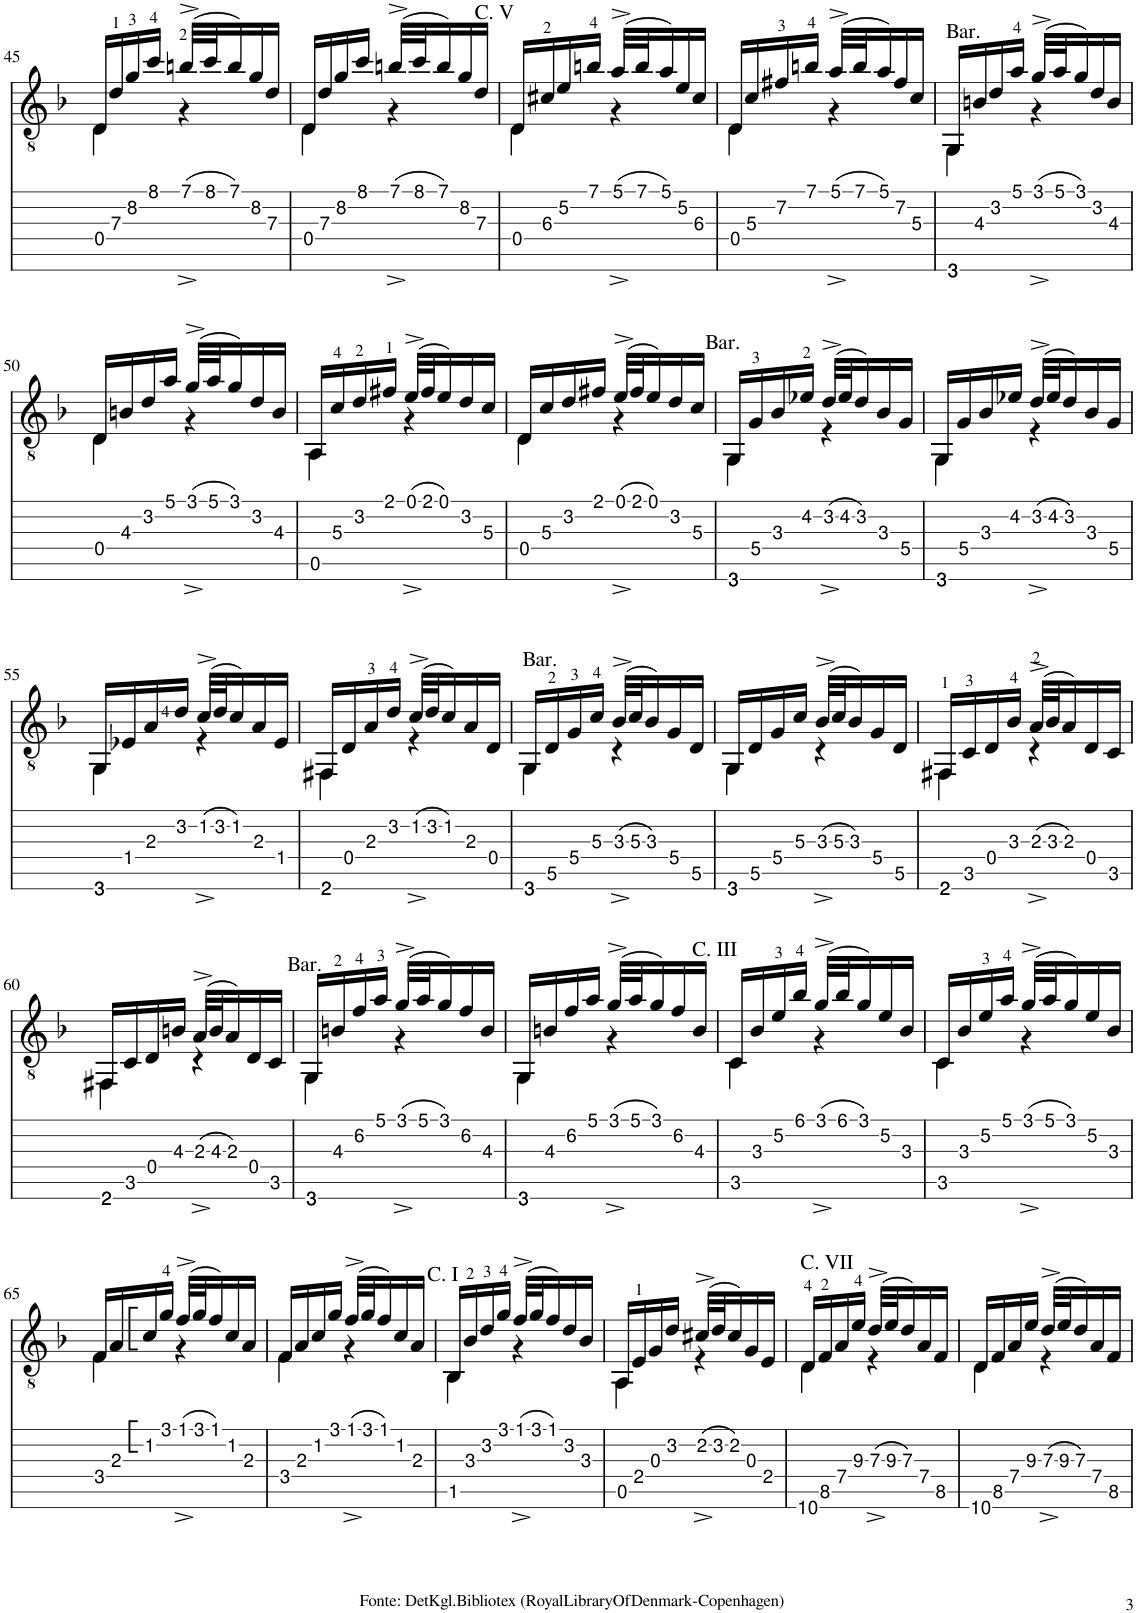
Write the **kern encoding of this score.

**kern	**kern
*part1	*part1
*staff2	*staff1
*I"Guitar	*
*I'Guit.	*
!!LO:PB:g=z
*	*clefGv2
*k[b-]	*k[b-]
*M2/4	*M2/4
=45	=45
*^	*^
16DLL	4D	16D/LL	4D\
16dJ	.	16d/	.
16gL	.	16g/	.
16ccJJ	.	16cc/JJ	.
32bn^LLL	4r	(32bn^/LLL	4r
32ccJ	.	32cc/J	.
16bJ	.	16b/)	.
16gL	.	16g/	.
16dJJ	.	16d/JJ	.
=46	=46	=46	=46
16DLL	4D	16D/LL	4D\
16dJ	.	16d/	.
16gL	.	16g/	.
16ccJJ	.	16cc/JJ	.
32bn^LLL	4r	(32bn^/LLL	4r
32ccJ	.	32cc/J	.
16bJ	.	16b/)	.
16gL	.	16g/	.
16dJJ	.	16d/JJ	.
=47	=47	=47	=47
!	!	!LO:TX:a:t=C. V	!
16DLL	4D	16D/LL	4D\
16c#XJ	.	16c#X/	.
16eL	.	16e/	.
16bnJJ	.	16bn/JJ	.
32a^LLL	4r	(32a^/LLL	4r
32bJ	.	32b/J	.
16aJ	.	16a/)	.
16eL	.	16e/	.
16c#JJ	.	16c#/JJ	.
=48	=48	=48	=48
16DLL	4D	16D/LL	4D\
16cJ	.	16c/	.
16f#L	.	16f#X/	.
16bnJJ	.	16bn/JJ	.
32a^LLL	4r	(32a^/LLL	4r
32bJ	.	32b/J	.
16aJ	.	16a/)	.
16f#L	.	16f#/	.
16cJJ	.	16c/JJ	.
=49	=49	=49	=49
!	!	!LO:TX:a:t=Bar.	!
16GGLL	4GG	16GG/LL	4GG\
16BnJ	.	16Bn/	.
16dL	.	16d/	.
16aJJ	.	16a/JJ	.
32g^LLL	4r	(32g^/LLL	4r
32aJ	.	32a/J	.
16gJ	.	16g/)	.
16dL	.	16d/	.
16BJJ	.	16B/JJ	.
!!LO:LB:g=z	!!
=50	=50	=50	=50
16DLL	4D	16D/LL	4D\
16BnJ	.	16Bn/	.
16dL	.	16d/	.
16aJJ	.	16a/JJ	.
32g^LLL	4r	(32g^/LLL	4r
32aJ	.	32a/J	.
16gJ	.	16g/)	.
16dL	.	16d/	.
16BJJ	.	16B/JJ	.
=51	=51	=51	=51
16AALL	4AA	16AA/LL	4AA\
16cJ	.	16c/	.
16dL	.	16d/	.
16f#XJJ	.	16f#X/JJ	.
32e^LLL	4r	(32e^/LLL	4r
32f#J	.	32f#/J	.
16eJ	.	16e/)	.
16dL	.	16d/	.
16cJJ	.	16c/JJ	.
=52	=52	=52	=52
16DLL	4D	16D/LL	4D\
16cJ	.	16c/	.
16dL	.	16d/	.
16f#XJJ	.	16f#X/JJ	.
32e^LLL	4r	(32e^/LLL	4r
32f#J	.	32f#/J	.
16eJ	.	16e/)	.
16dL	.	16d/	.
16cJJ	.	16c/JJ	.
=53	=53	=53	=53
!	!	!LO:TX:a:t=Bar.	!
16GGLL	4GG	16GG/LL	4GG\
16GJ	.	16G/	.
16B-L	.	16B-/	.
16e-XJJ	.	16e-X/JJ	.
32d^LLL	4r	(32d^/LLL	4r
32e-J	.	32e-/J	.
16dJ	.	16d/)	.
16B-L	.	16B-/	.
16GJJ	.	16G/JJ	.
=54	=54	=54	=54
16GGLL	4GG	16GG/LL	4GG\
16GJ	.	16G/	.
16B-L	.	16B-/	.
16e-XJJ	.	16e-X/JJ	.
32d^LLL	4r	(32d^/LLL	4r
32e-J	.	32e-/J	.
16dJ	.	16d/)	.
16B-L	.	16B-/	.
16GJJ	.	16G/JJ	.
!!LO:LB:g=z	!!
=55	=55	=55	=55
16GGLL	4GG	16GG/LL	4GG\
16E-XJ	.	16E-X/	.
16AL	.	16A/	.
16dJJ	.	16d/JJ	.
32c^LLL	4r	(32c^/LLL	4r
32dJ	.	32d/J	.
16cJ	.	16c/)	.
16AL	.	16A/	.
16E-JJ	.	16E-/JJ	.
=56	=56	=56	=56
16FF#XLL	4FF#	16FF#X/LL	4FF#\
16DJ	.	16D/	.
16AL	.	16A/	.
16dJJ	.	16d/JJ	.
32c^LLL	4r	(32c^/LLL	4r
32dJ	.	32d/J	.
16cJ	.	16c/)	.
16AL	.	16A/	.
16DJJ	.	16D/JJ	.
=57	=57	=57	=57
!	!	!LO:TX:a:t=Bar.	!
16GGLL	4GG	16GG/LL	4GG\
16DJ	.	16D/	.
16GL	.	16G/	.
16cJJ	.	16c/JJ	.
32B-^LLL	4r	(32B-^/LLL	4r
32cJ	.	32c/J	.
16B-J	.	16B-/)	.
16GL	.	16G/	.
16DJJ	.	16D/JJ	.
=58	=58	=58	=58
16GGLL	4GG	16GG/LL	4GG\
16DJ	.	16D/	.
16GL	.	16G/	.
16cJJ	.	16c/JJ	.
32B-^LLL	4r	(32B-^/LLL	4r
32cJ	.	32c/J	.
16B-J	.	16B-/)	.
16GL	.	16G/	.
16DJJ	.	16D/JJ	.
=59	=59	=59	=59
16FF#XLL	4FF#	16FF#X/LL	4FF#\
16CJ	.	16C/	.
16DL	.	16D/	.
16B-JJ	.	16B-/JJ	.
32A^LLL	4r	(32A^/LLL	4r
32B-J	.	32B-/J	.
16AJ	.	16A/)	.
16DL	.	16D/	.
16CJJ	.	16C/JJ	.
!!LO:LB:g=z	!!
=60	=60	=60	=60
16FF#XLL	4FF#	16FF#X/LL	4FF#\
16CJ	.	16C/	.
16DL	.	16D/	.
16BnJJ	.	16Bn/JJ	.
32A^LLL	4r	(32A^/LLL	4r
32BJ	.	32B/J	.
16AJ	.	16A/)	.
16DL	.	16D/	.
16CJJ	.	16C/JJ	.
=61	=61	=61	=61
!	!	!LO:TX:a:t=Bar.	!
16GGLL	4GG	16GG/LL	4GG\
16BnJ	.	16Bn/	.
16fL	.	16f/	.
16aJJ	.	16a/JJ	.
32g^LLL	4r	(32g^/LLL	4r
32aJ	.	32a/J	.
16gJ	.	16g/)	.
16fL	.	16f/	.
16BJJ	.	16B/JJ	.
=62	=62	=62	=62
16GGLL	4GG	16GG/LL	4GG\
16BnJ	.	16Bn/	.
16fL	.	16f/	.
16aJJ	.	16a/JJ	.
32g^LLL	4r	(32g^/LLL	4r
32aJ	.	32a/J	.
16gJ	.	16g/)	.
16fL	.	16f/	.
16BJJ	.	16B/JJ	.
=63	=63	=63	=63
!	!	!LO:TX:a:t=C. III	!
16CLL	4C	16C/LL	4C\
16B-J	.	16B-/	.
16eL	.	16e/	.
16b-JJ	.	16b-/JJ	.
32g^LLL	4r	(32g^/LLL	4r
32b-J	.	32b-/J	.
16gJ	.	16g/)	.
16eL	.	16e/	.
16B-JJ	.	16B-/JJ	.
=64	=64	=64	=64
16CLL	4C	16C/LL	4C\
16B-J	.	16B-/	.
16eL	.	16e/	.
16aJJ	.	16a/JJ	.
32g^LLL	4r	(32g^/LLL	4r
32aJ	.	32a/J	.
16gJ	.	16g/)	.
16eL	.	16e/	.
16B-JJ	.	16B-/JJ	.
!!LO:LB:g=z	!!
=65	=65	=65	=65
16FLL	4F	16F/LL	4F\
16AJ	.	16A/	.
16cL	.	16c/	.
16gJJ	.	16g/JJ	.
32f^LLL	4r	(32f^/LLL	4r
32gJ	.	32g/J	.
16fJ	.	16f/)	.
16cL	.	16c/	.
16AJJ	.	16A/JJ	.
=66	=66	=66	=66
16FLL	4F	16F/LL	4F\
16AJ	.	16A/	.
16cL	.	16c/	.
16gJJ	.	16g/JJ	.
32f^LLL	4r	(32f^/LLL	4r
32gJ	.	32g/J	.
16fJ	.	16f/)	.
16cL	.	16c/	.
16AJJ	.	16A/JJ	.
=67	=67	=67	=67
!	!	!LO:TX:a:t=C. I	!
16BB-LL	4BB-	16BB-/LL	4BB-\
16B-J	.	16B-/	.
16dL	.	16d/	.
16gJJ	.	16g/JJ	.
32f^LLL	4r	(32f^/LLL	4r
32gJ	.	32g/J	.
16fJ	.	16f/)	.
16dL	.	16d/	.
16B-JJ	.	16B-/JJ	.
=68	=68	=68	=68
16AALL	4AA	16AA/LL	4AA\
16EJ	.	16E/	.
16GL	.	16G/	.
16dJJ	.	16d/JJ	.
32c#X^LLL	4r	(32c#X^/LLL	4r
32dJ	.	32d/J	.
16c#J	.	16c#/)	.
16GL	.	16G/	.
16EJJ	.	16E/JJ	.
=69	=69	=69	=69
!	!	!LO:TX:a:t=C. VII	!
16DLL	4D	16D/LL	4D\
16FJ	.	16F/	.
16AL	.	16A/	.
16eJJ	.	16e/JJ	.
32d^LLL	4r	(32d^/LLL	4r
32eJ	.	32e/J	.
16dJ	.	16d/)	.
16AL	.	16A/	.
16FJJ	.	16F/JJ	.
=70	=70	=70	=70
16DLL	4D	16D/LL	4D\
16FJ	.	16F/	.
16AL	.	16A/	.
16eJJ	.	16e/JJ	.
32d^LLL	4r	(32d^/LLL	4r
32eJ	.	32e/J	.
16dJ	.	16d/)	.
16AL	.	16A/	.
16FJJ	.	16F/JJ	.
*v	*v	*	*
*	*v	*v
=	=
*-	*-
